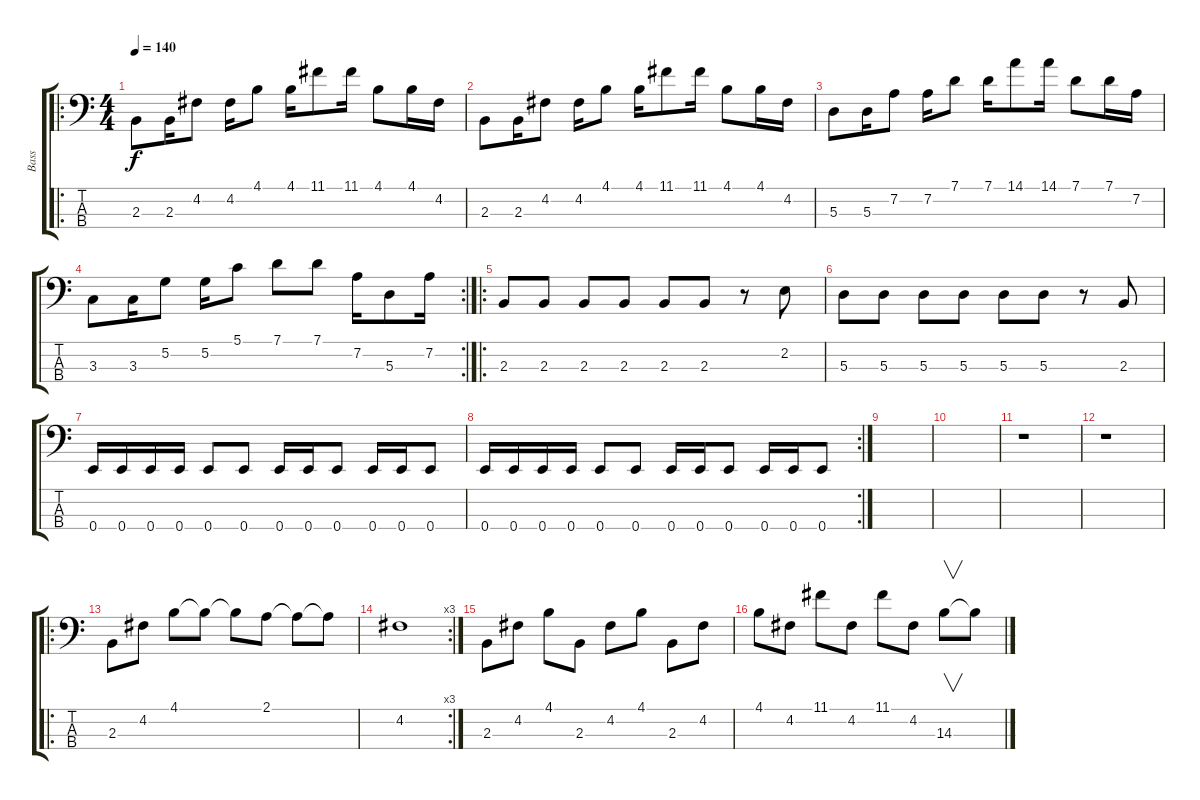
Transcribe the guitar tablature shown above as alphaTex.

\track ("Bass" "Bass") {instrument electricbassfinger}
\staff {score tabs}
\tuning (G2 D2 A1 E1) {hide}
\ro
\ts (4 4)
\tempo 140
\clef f4
\ks c
2.3.8{dy f instrument fretlessbass} 2.3.16 4.2.8 4.2.16 4.1.8 4.1.16 11.1.8 11.1.16 4.1.8 4.1.16 4.2.16 |
2.3.8{instrument fretlessbass} 2.3.16 4.2.8 4.2.16 4.1.8 4.1.16 11.1.8 11.1.16 4.1.8 4.1.16 4.2.16 |
5.3.8{instrument fretlessbass} 5.3.16 7.2.8 7.2.16 7.1.8 7.1.16 14.1.8 14.1.16 7.1.8 7.1.16 7.2.16 |
\rc 2
3.3.8{instrument fretlessbass} 3.3.16 5.2.8 5.2.16 5.1.8 7.1.8 7.1.8 7.2.16 5.3.8 7.2.16 |
\ro
2.3.8 2.3.8 2.3.8 2.3.8 2.3.8 2.3.8 r.8 2.2.8 |
5.3.8 5.3.8 5.3.8 5.3.8 5.3.8 5.3.8 r.8 2.3.8 |
0.4.16 0.4.16 0.4.16 0.4.16 0.4.8 0.4.8 0.4.16 0.4.16 0.4.8 0.4.16 0.4.16 0.4.8 |
\rc 2
0.4.16 0.4.16 0.4.16 0.4.16 0.4.8 0.4.8 0.4.16 0.4.16 0.4.8 0.4.16 0.4.16 0.4.8 |
|
|
r.1 |
r.1 |
\ro
2.3.8{volume 10 balance 0 instrument electricbassfinger} 4.2.8 4.1.8 4.1{t}.8 4.1{t}.8 2.1.8 2.1{t}.8 2.1{t}.8 |
\rc 3
4.2.1 |
2.3.8 4.2.8 4.1.8 2.3.8 4.2.8 4.1.8 2.3.8 4.2.8 |
4.1.8 4.2.8 11.1.8 4.2.8 11.1.8 4.2.8 14.3.8{v} 14.3{t}.8
